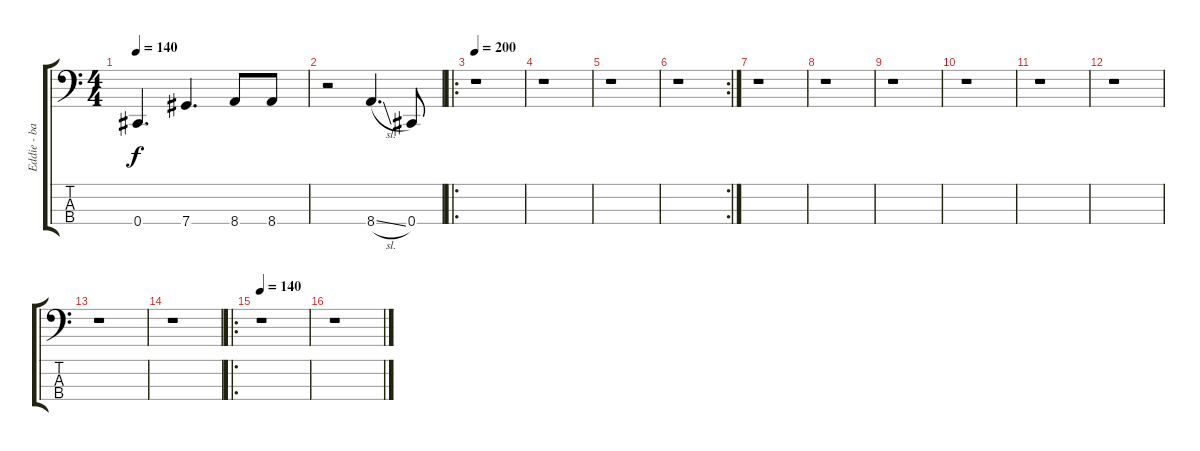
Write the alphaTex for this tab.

\track ("Eddie - bass" "Eddie - ba") {instrument electricbasspick}
\staff {score tabs}
\tuning (Gb2 Db2 Ab1 Db1) {hide}
\ts (4 4)
\tempo 140
\clef f4
\ks c
0.4.4{d dy f} 7.4.4{d} 8.4.8 8.4.8 |
r.2 8.4{sl}.4{d} 0.4.8 |
\ro
\tempo 200
r.1 |
r.1 |
r.1 |
\rc 2
r.1 |
r.1 |
r.1 |
r.1 |
r.1 |
r.1 |
r.1 |
r.1 |
r.1 |
\ro
\tempo 140
r.1 |
r.1
